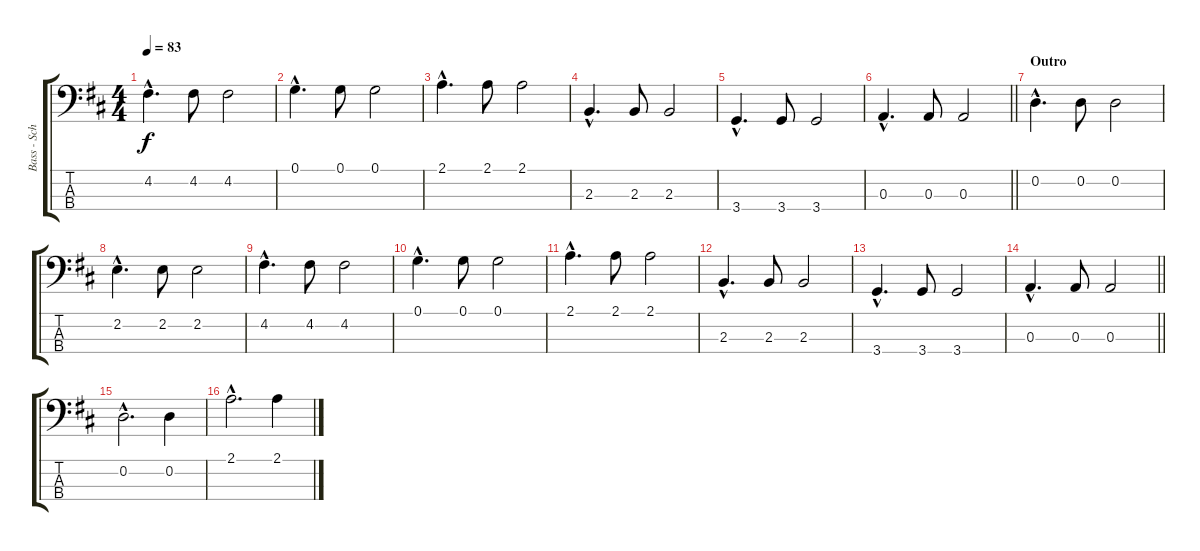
\track ("Bass - Schmit" "Bass - Sch") {instrument acousticbass}
\staff {score tabs}
\tuning (G2 D2 A1 E1) {hide}
\ts (4 4)
\tempo 83
\clef f4
\ks d
4.2{hac}.4{d dy f} 4.2.8 4.2.2 |
0.1{hac}.4{d} 0.1.8 0.1.2 |
2.1{hac}.4{d} 2.1.8 2.1.2 |
2.3{hac}.4{d} 2.3.8 2.3.2 |
3.4{hac}.4{d} 3.4.8 3.4.2 |
\barLineRight lightlight
0.3{hac}.4{d} 0.3.8 0.3.2 |
\section ("" "Outro")
0.2{hac}.4{d} 0.2.8 0.2.2 |
2.2{hac}.4{d} 2.2.8 2.2.2 |
4.2{hac}.4{d} 4.2.8 4.2.2 |
0.1{hac}.4{d} 0.1.8 0.1.2 |
2.1{hac}.4{d} 2.1.8 2.1.2 |
2.3{hac}.4{d} 2.3.8 2.3.2 |
3.4{hac}.4{d} 3.4.8 3.4.2 |
\barLineRight lightlight
0.3{hac}.4{d} 0.3.8 0.3.2 |
0.2{hac}.2{d} 0.2.4 |
2.1{hac}.2{d} 2.1.4
